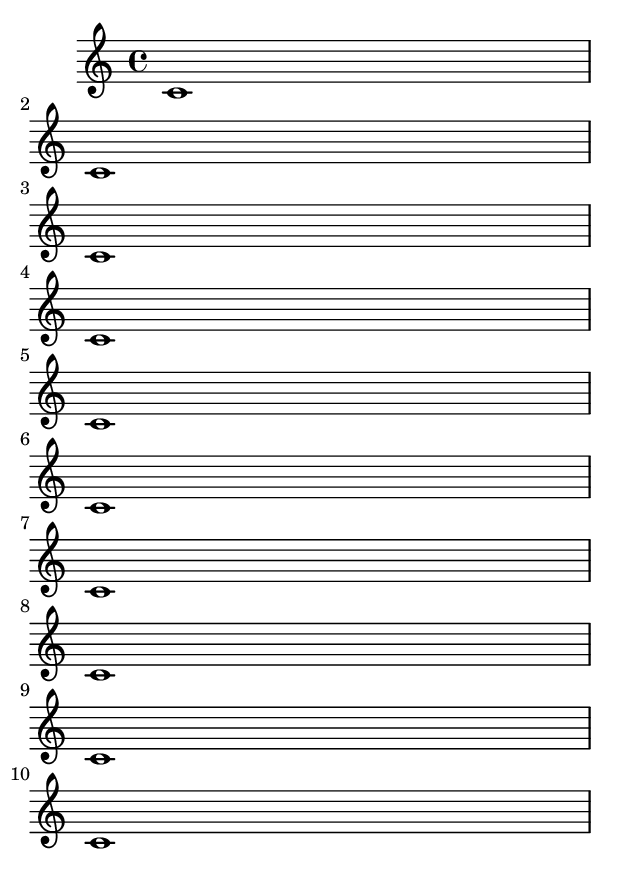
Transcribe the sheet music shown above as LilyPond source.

\version "2.12.0"

\header {
  texidoc = "The number of pages in a score can be forced by setting
@code{page-count} in the (book-level) paper block. Even if there are
too many systems for that number of pages, we will squeeze them in."
}

#(set-default-paper-size "a6")

\book {
  \paper { page-count = 1}
  \score { { \repeat unfold 10 {c'1 \break} } }
}